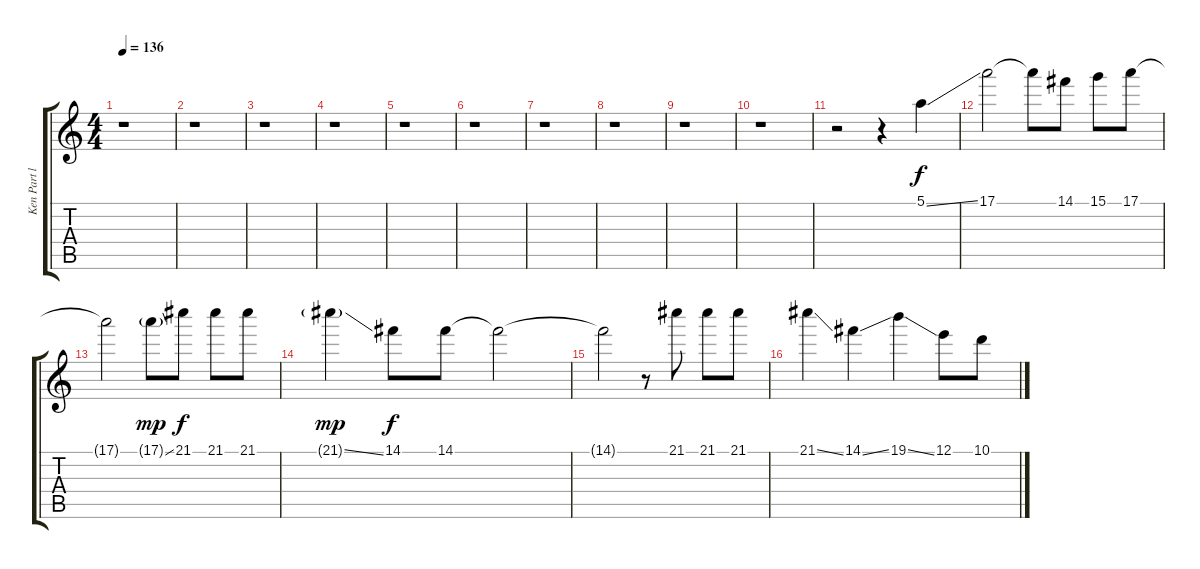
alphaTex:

\track ("Ken Part l" "Ken Part l") {instrument overdrivenguitar}
\staff {score tabs}
\tuning (E4 B3 G3 D3 A2 E2) {hide}
\ts (4 4)
\tempo 136
\clef g2
\ks c
r.1{dy f} |
r.1 |
r.1 |
r.1 |
r.1 |
r.1 |
r.1 |
r.1 |
r.1 |
r.1 |
r.2 r.4 5.1{ss}.4 |
17.1.2 17.1{t}.8 14.1.8 15.1.8 17.1.8 |
17.1{t}.2 17.1{ss g}.8{dy mp} 21.1.8{dy f} 21.1.8 21.1.8 |
21.1{ss g}.4{dy mp} 14.1.8{dy f} 14.1.8 14.1{t}.2 |
14.1{t}.2 r.8 21.1.8 21.1.8 21.1.8 |
21.1{ss}.4 14.1{ss}.4 19.1{ss}.4 12.1.8 10.1.8
